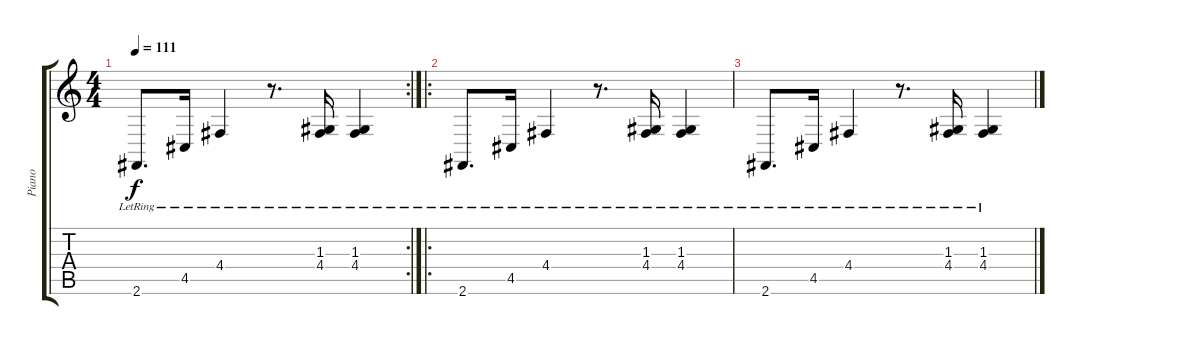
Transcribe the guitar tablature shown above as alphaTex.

\track ("Piano" "Piano") {instrument acousticgrandpiano}
\staff {score tabs}
\tuning (E4 B3 G3 D3 A2 E2) {hide}
\rc 2
\ts (4 4)
\tempo 111
\clef g2
\ks c
2.6{lr}.8{d dy f} 4.5{lr}.16 4.4{lr}.4 r.8{d} (1.3 4.4{lr}).16 (1.3 4.4{lr}).4 |
\ro
2.6{lr}.8{d} 4.5{lr}.16 4.4{lr}.4 r.8{d} (1.3 4.4{lr}).16 (1.3 4.4{lr}).4 |
2.6{lr}.8{d} 4.5{lr}.16 4.4{lr}.4 r.8{d} (1.3 4.4{lr}).16 (1.3 4.4{lr}).4
